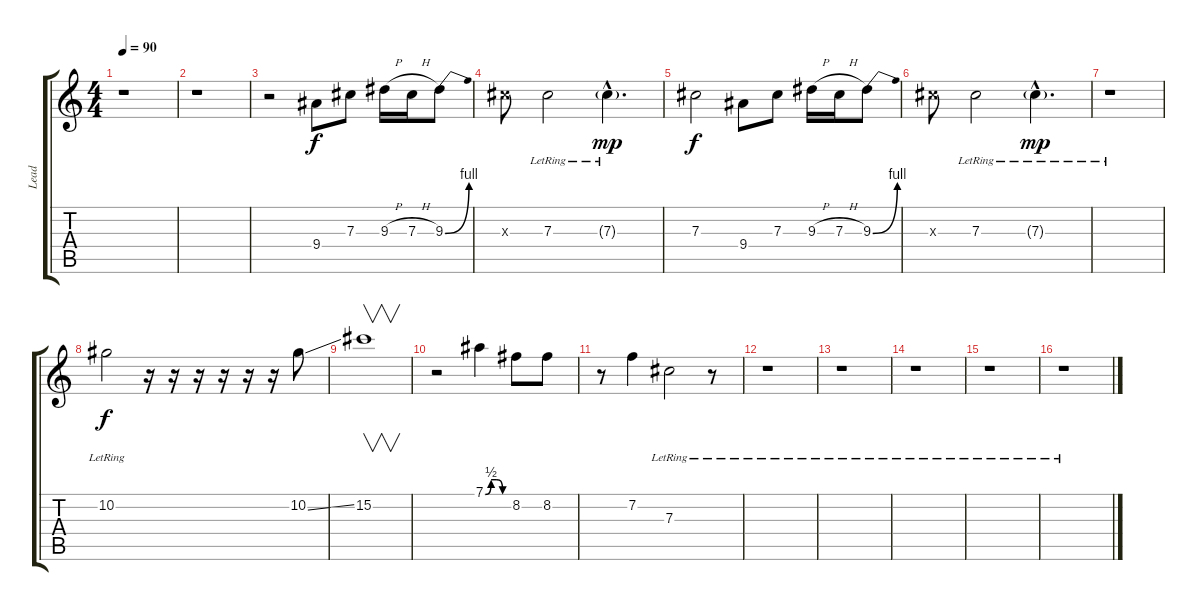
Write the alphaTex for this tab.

\track ("Lead" "Lead") {instrument distortionguitar}
\staff {score tabs}
\tuning (Eb4 Bb3 Gb3 Db3 Ab2 Eb2) {hide}
\ts (4 4)
\tempo 90
\clef g2
\ks c
r.1{dy f instrument distortionguitar} |
r.1 |
r.2 9.4.8 7.3.8 9.3{h}.16 7.3{h}.16 9.3{be (bend 0 0 60 4)}.8 |
7.3{x}.8 7.3{lr}.2 7.3{g hac lr}.4{d dy mp} |
7.3.2{dy f} 9.4.8 7.3.8 9.3{h}.16 7.3{h}.16 9.3{be (bend 0 0 60 4)}.8 |
7.3{x}.8 7.3{lr}.2 7.3{g hac lr}.4{d dy mp} |
r.1 |
10.2{lr}.2{dy f} r.16 r.16 r.16 r.16 r.16 r.16 10.2{ss}.8 |
15.2.1{v} |
r.2 7.1{be (custom 0 0 15 2 30 2 45 0 60 0)}.4 8.2.8 8.2.8 |
r.8 7.2.4 7.3{lr}.2 r.8 |
r.1 |
r.1 |
r.1 |
r.1 |
r.1
